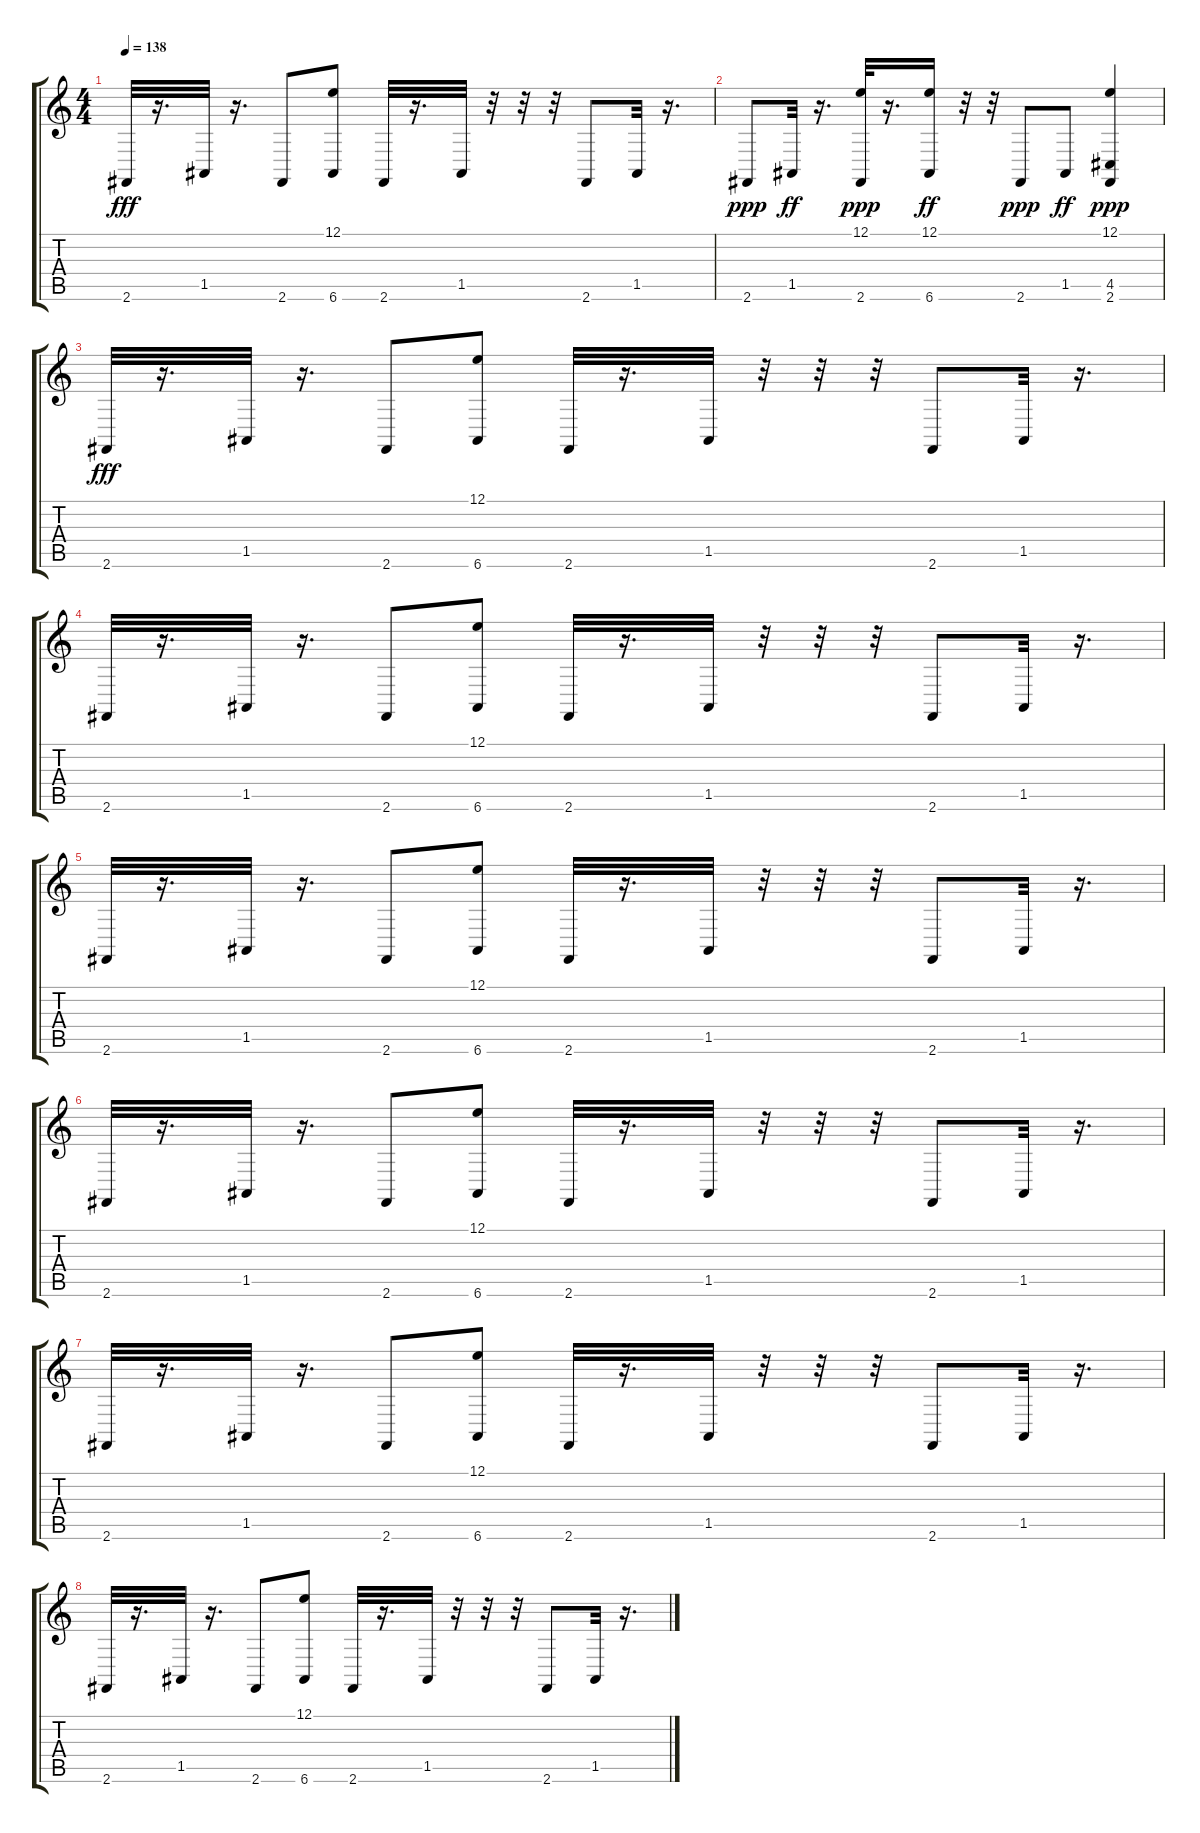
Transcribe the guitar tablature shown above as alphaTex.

\track "" {instrument woodblock}
\staff {score tabs}
\tuning (E4 B3 G3 D3 A2 E2) {hide}
\ts (4 4)
\tempo 138
\clef g2
\ks c
2.6.32{dy fff} r.16{d} 1.5.32 r.16{d} 2.6.8 (12.1 6.6).8 2.6.32 r.16{d} 1.5.32 r.32 r.32 r.32 2.6.8 1.5.32 r.16{d} |
2.6.8{dy ppp} 1.5.32{dy ff} r.16{d} (12.1 2.6).32{dy ppp} r.16{d} (12.1 6.6).16{dy ff} r.32 r.32 2.6.8{dy ppp} 1.5.8{dy ff} (12.1 4.5 2.6).4{dy ppp} |
2.6.32{dy fff} r.16{d} 1.5.32 r.16{d} 2.6.8 (12.1 6.6).8 2.6.32 r.16{d} 1.5.32 r.32 r.32 r.32 2.6.8 1.5.32 r.16{d} |
2.6.32 r.16{d} 1.5.32 r.16{d} 2.6.8 (12.1 6.6).8 2.6.32 r.16{d} 1.5.32 r.32 r.32 r.32 2.6.8 1.5.32 r.16{d} |
2.6.32 r.16{d} 1.5.32 r.16{d} 2.6.8 (12.1 6.6).8 2.6.32 r.16{d} 1.5.32 r.32 r.32 r.32 2.6.8 1.5.32 r.16{d} |
2.6.32 r.16{d} 1.5.32 r.16{d} 2.6.8 (12.1 6.6).8 2.6.32 r.16{d} 1.5.32 r.32 r.32 r.32 2.6.8 1.5.32 r.16{d} |
2.6.32 r.16{d} 1.5.32 r.16{d} 2.6.8 (12.1 6.6).8 2.6.32 r.16{d} 1.5.32 r.32 r.32 r.32 2.6.8 1.5.32 r.16{d} |
2.6.32 r.16{d} 1.5.32 r.16{d} 2.6.8 (12.1 6.6).8 2.6.32 r.16{d} 1.5.32 r.32 r.32 r.32 2.6.8 1.5.32 r.16{d}
